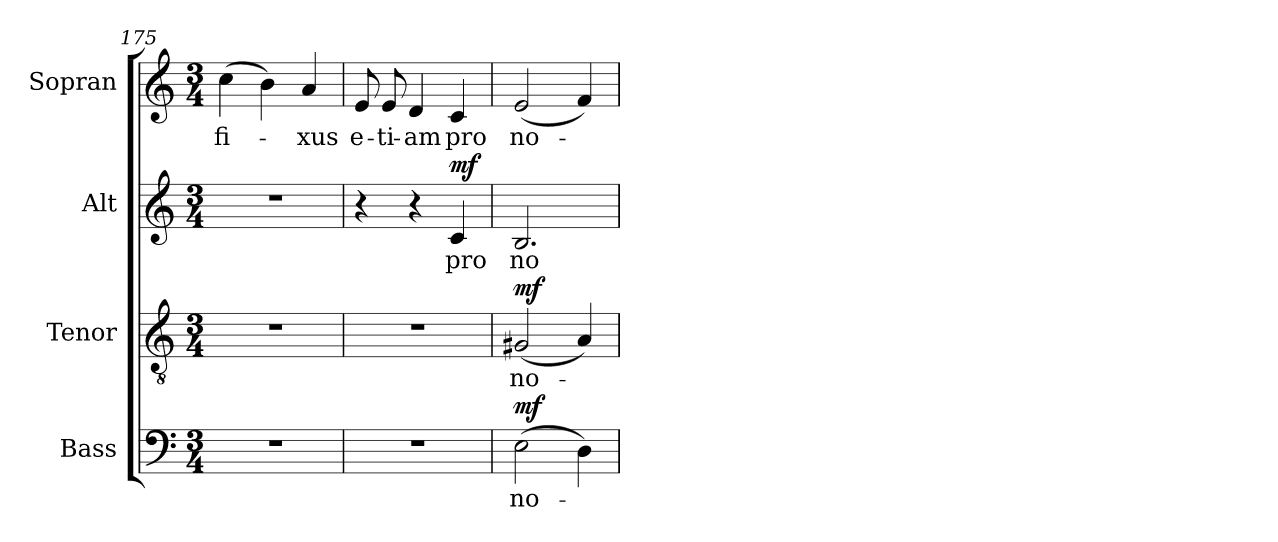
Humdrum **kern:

**kern	**text	**dynam	**kern	**text	**dynam	**kern	**text	**dynam	**kern	**text
*part4	*part4	*part4	*part3	*part3	*part3	*part2	*part2	*part2	*part1	*part1
*staff4	*staff4	*staff4	*staff3	*staff3	*staff3	*staff2	*staff2	*staff2	*staff1	*staff1
*I"Bass	*	*	*I"Tenor	*	*	*I"Alt	*	*	*I"Sopran	*
*I'B.	*	*	*I'T.	*	*	*I'A.	*	*	*I'S.	*
*clefF4	*	*	*clefGv2	*	*	*clefG2	*	*	*clefG2	*
*k[]	*	*	*k[]	*	*	*k[]	*	*	*k[]	*
*C:	*	*	*C:	*	*	*C:	*	*	*C:	*
*M3/4	*	*	*M3/4	*	*	*M3/4	*	*	*M3/4	*
=175	=175	=175	=175	=175	=175	=175	=175	=175	=175	=175
!	!	!	!	!	!	!	!	!	!	!LO:LY:b
2.r	.	.	2.r	.	.	2.r	.	.	(>4cc\	-fi-
.	.	.	.	.	.	.	.	.	4b\)	.
!	!	!	!	!	!	!	!	!	!	!LO:LY:b
.	.	.	.	.	.	.	.	.	4a/	-xus
=176	=176	=176	=176	=176	=176	=176	=176	=176	=176	=176
!	!	!	!	!	!	!	!	!	!	!LO:LY:b
2.r	.	.	2.r	.	.	4r	.	.	8e/	e-
!	!	!	!	!	!	!	!	!	!	!LO:LY:b
.	.	.	.	.	.	.	.	.	8e/	-ti-
!	!	!	!	!	!	!	!	!	!	!LO:LY:b
.	.	.	.	.	.	4r	.	.	4d/	-am
!	!	!	!	!	!	!	!LO:LY:b	!LO:DY:a	!	!LO:LY:b
.	.	.	.	.	.	4c/	pro	mf	4c/	pro
=177	=177	=177	=177	=177	=177	=177	=177	=177	=177	=177
!	!LO:LY:b	!LO:DY:a	!	!LO:LY:b	!LO:DY:a	!	!LO:LY:b	!	!	!LO:LY:b
(>2E\	no-	mf	(<2G#X/	no-	mf	2.B/	no-	.	(<2e/	no-
4D\)	.	.	4A/)	.	.	.	.	.	4f/)	.
=	=	=	=	=	=	=	=	=	=	=
*-	*-	*-	*-	*-	*-	*-	*-	*-	*-	*-
